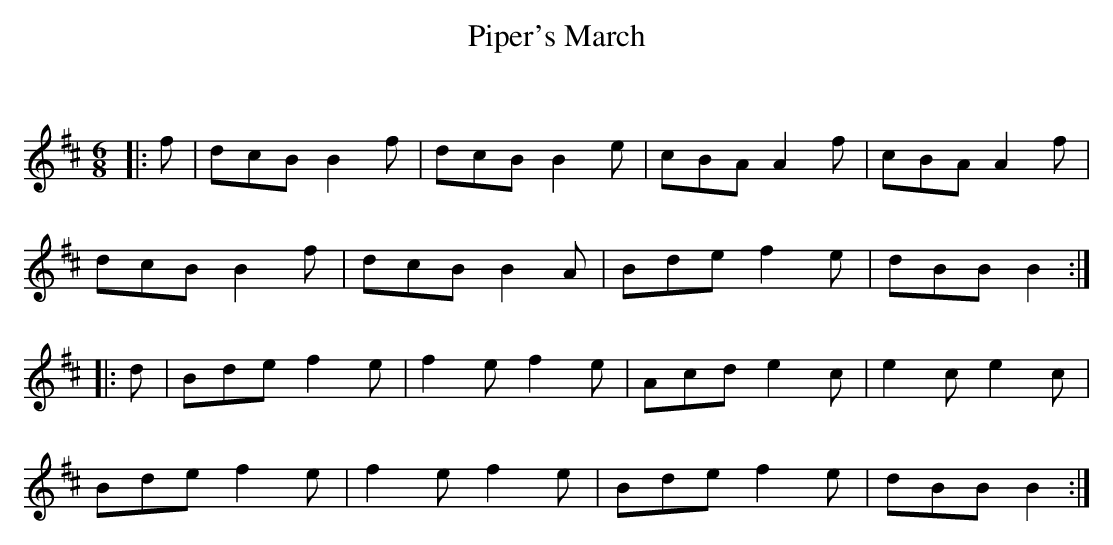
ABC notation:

X:1
T: Piper's March
C:
Q:180
K:Bm
M:6/8
L:1/16
|:f2|d2c2B2 B4f2|d2c2B2 B4e2|c2B2A2 A4f2|c2B2A2 A4f2|
d2c2B2 B4f2|d2c2B2 B4A2|B2d2e2 f4e2|d2B2B2 B4:|
|:d2|B2d2e2 f4e2|f4e2 f4e2|A2c2d2 e4c2|e4c2 e4c2|
B2d2e2 f4e2|f4e2 f4e2|B2d2e2 f4e2|d2B2B2 B4:|
